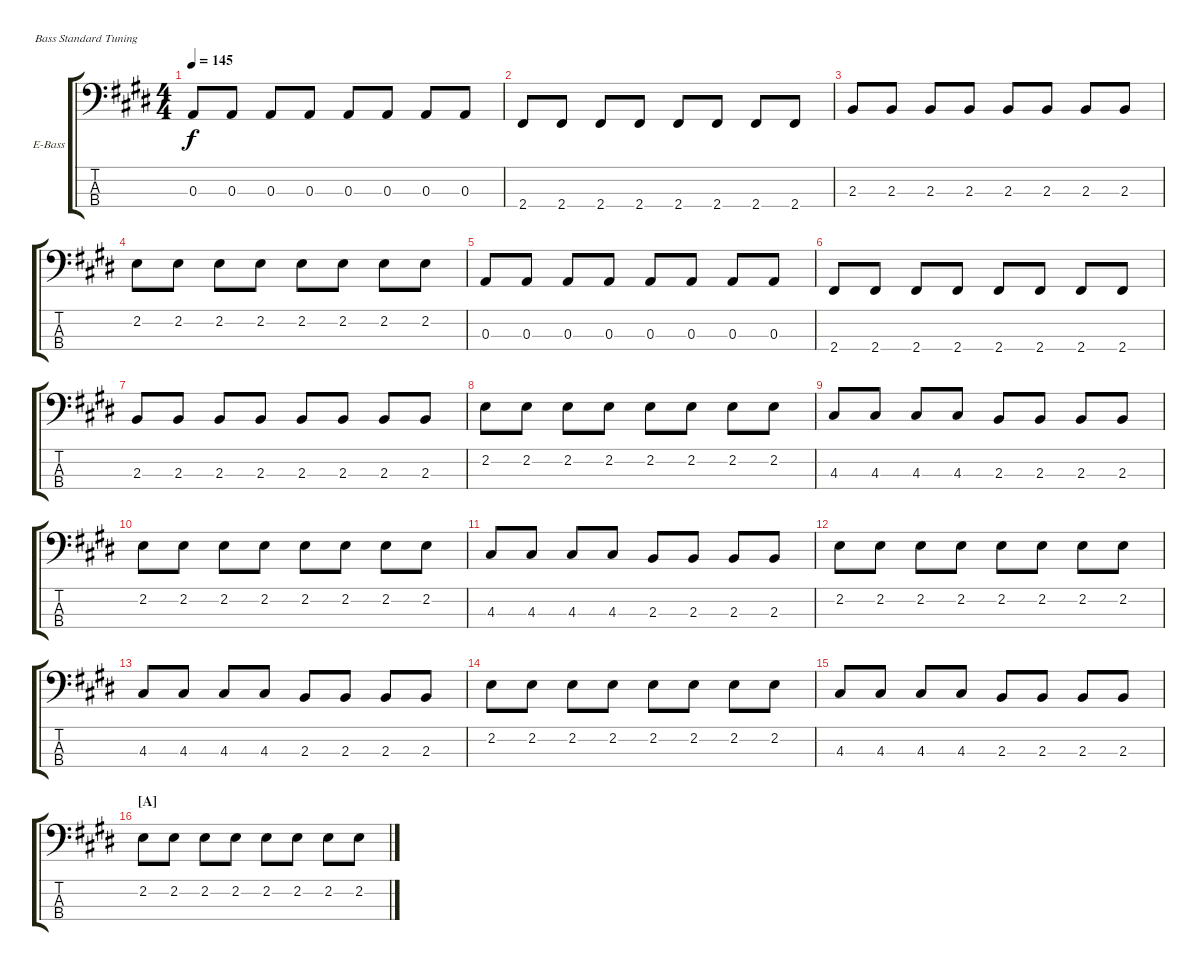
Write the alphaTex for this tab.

\defaultSystemsLayout 4
\bracketExtendMode groupsimilarinstruments
\firstSystemTrackNameOrientation horizontal
\otherSystemsTrackNameOrientation horizontal
\track ("Nikolai Fraiture" "E-Bass") {instrument electricbassfinger}
\staff {score tabs}
\tuning (G2 D2 A1 E1)
\ts (4 4)
\tempo 145
\clef f4
\ks e
0.3.8{dy f} 0.3.8 0.3.8 0.3.8 0.3.8 0.3.8 0.3.8 0.3.8 |
2.4.8 2.4.8 2.4.8 2.4.8 2.4.8 2.4.8 2.4.8 2.4.8 |
2.3.8 2.3.8 2.3.8 2.3.8 2.3.8 2.3.8 2.3.8 2.3.8 |
2.2.8 2.2.8 2.2.8 2.2.8 2.2.8 2.2.8 2.2.8 2.2.8 |
0.3.8 0.3.8 0.3.8 0.3.8 0.3.8 0.3.8 0.3.8 0.3.8 |
2.4.8 2.4.8 2.4.8 2.4.8 2.4.8 2.4.8 2.4.8 2.4.8 |
2.3.8 2.3.8 2.3.8 2.3.8 2.3.8 2.3.8 2.3.8 2.3.8 |
2.2.8 2.2.8 2.2.8 2.2.8 2.2.8 2.2.8 2.2.8 2.2.8 |
4.3.8 4.3.8 4.3.8 4.3.8 2.3.8 2.3.8 2.3.8 2.3.8 |
2.2.8 2.2.8 2.2.8 2.2.8 2.2.8 2.2.8 2.2.8 2.2.8 |
4.3.8 4.3.8 4.3.8 4.3.8 2.3.8 2.3.8 2.3.8 2.3.8 |
2.2.8 2.2.8 2.2.8 2.2.8 2.2.8 2.2.8 2.2.8 2.2.8 |
4.3.8 4.3.8 4.3.8 4.3.8 2.3.8 2.3.8 2.3.8 2.3.8 |
2.2.8 2.2.8 2.2.8 2.2.8 2.2.8 2.2.8 2.2.8 2.2.8 |
4.3.8 4.3.8 4.3.8 4.3.8 2.3.8 2.3.8 2.3.8 2.3.8 |
\section ("A" "")
2.2.8 2.2.8 2.2.8 2.2.8 2.2.8 2.2.8 2.2.8 2.2.8
